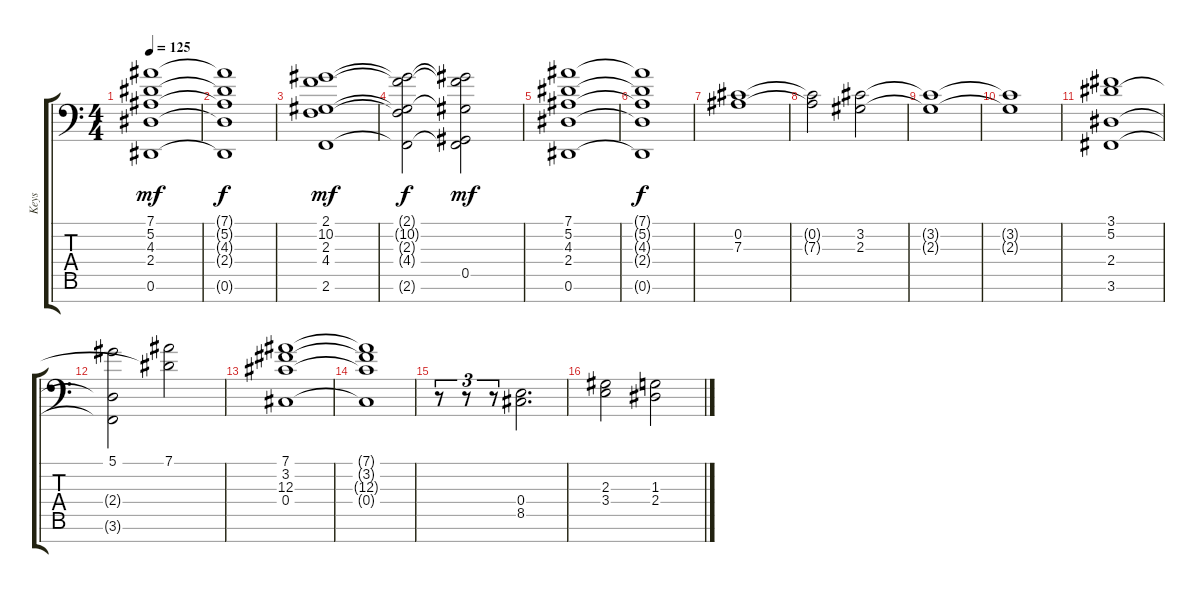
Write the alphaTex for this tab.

\track ("Keys" "Keys") {instrument stringensemble2}
\staff {score tabs}
\tuning (Eb4 Bb3 Gb3 Db3 Ab2 Eb2 Bb1) {hide}
\ts (4 4)
\tempo 125
\clef f4
\ks c
(7.1 5.2 4.3 2.4 0.6).1{dy mf} |
(7.1{t} 5.2{t} 4.3{t} 2.4{t} 0.6{t}).1{dy f} |
(2.1 10.2 2.3 4.4 2.6).1{dy mf} |
(2.1{t} 10.2{t} 2.3{t} 4.4{t} 2.6{t}).2{dy f} (2.1{t} 10.2{t} 2.3{t} 0.5 2.6{t}).2{dy mf} |
(7.1 5.2 4.3 2.4 0.6).1 |
(7.1{t} 5.2{t} 4.3{t} 2.4{t} 0.6{t}).1{dy f} |
(0.2 7.3).1 |
(0.2{t} 7.3{t}).2 (3.2 2.3).2 |
(3.2{t} 2.3{t}).1 |
(3.2{t} 2.3{t}).1 |
(3.1 5.2 2.4 3.6).1 |
(5.1 2.4{t} 3.6{t}).2 (7.1 5.2{t}).2 |
(7.1 3.2 12.3 0.4).1 |
(7.1{t} 3.2{t} 12.3{t} 0.4{t}).1 |
r.8{tu (3 2)} r.8{tu (3 2)} r.8{tu (3 2)} (0.4 8.5).2{d} |
(2.3 3.4).2 (1.3 2.4).2
